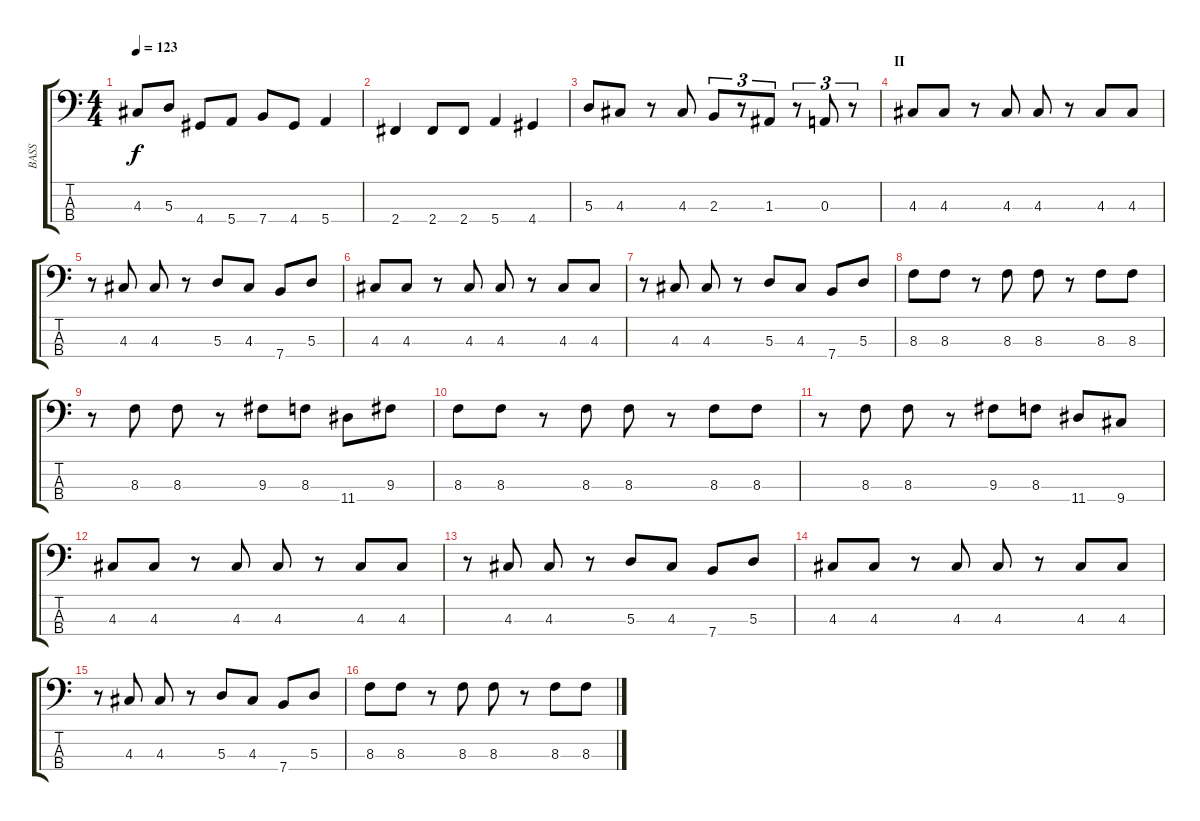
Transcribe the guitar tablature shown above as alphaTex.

\track ("BASS" "BASS") {instrument fretlessbass}
\staff {score tabs}
\tuning (G2 D2 A1 E1) {hide}
\ts (4 4)
\tempo 123
\clef f4
\ks c
4.3.8{dy f} 5.3.8 4.4.8 5.4.8 7.4.8 4.4.8 5.4.4 |
2.4.4 2.4.8 2.4.8 5.4.4 4.4.4 |
5.3.8 4.3.8 r.8 4.3.8 2.3.8{tu (3 2)} r.8{tu (3 2)} 1.3.8{tu (3 2)} r.8{tu (3 2)} 0.3.8{tu (3 2)} r.8{tu (3 2)} |
\section ("" "Ⅱ")
4.3.8 4.3.8 r.8 4.3.8 4.3.8 r.8 4.3.8 4.3.8 |
r.8 4.3.8 4.3.8 r.8 5.3.8 4.3.8 7.4.8 5.3.8 |
4.3.8 4.3.8 r.8 4.3.8 4.3.8 r.8 4.3.8 4.3.8 |
r.8 4.3.8 4.3.8 r.8 5.3.8 4.3.8 7.4.8 5.3.8 |
8.3.8 8.3.8 r.8 8.3.8 8.3.8 r.8 8.3.8 8.3.8 |
r.8 8.3.8 8.3.8 r.8 9.3.8 8.3.8 11.4.8 9.3.8 |
8.3.8 8.3.8 r.8 8.3.8 8.3.8 r.8 8.3.8 8.3.8 |
r.8 8.3.8 8.3.8 r.8 9.3.8 8.3.8 11.4.8 9.4.8 |
4.3.8 4.3.8 r.8 4.3.8 4.3.8 r.8 4.3.8 4.3.8 |
r.8 4.3.8 4.3.8 r.8 5.3.8 4.3.8 7.4.8 5.3.8 |
4.3.8 4.3.8 r.8 4.3.8 4.3.8 r.8 4.3.8 4.3.8 |
r.8 4.3.8 4.3.8 r.8 5.3.8 4.3.8 7.4.8 5.3.8 |
8.3.8 8.3.8 r.8 8.3.8 8.3.8 r.8 8.3.8 8.3.8
